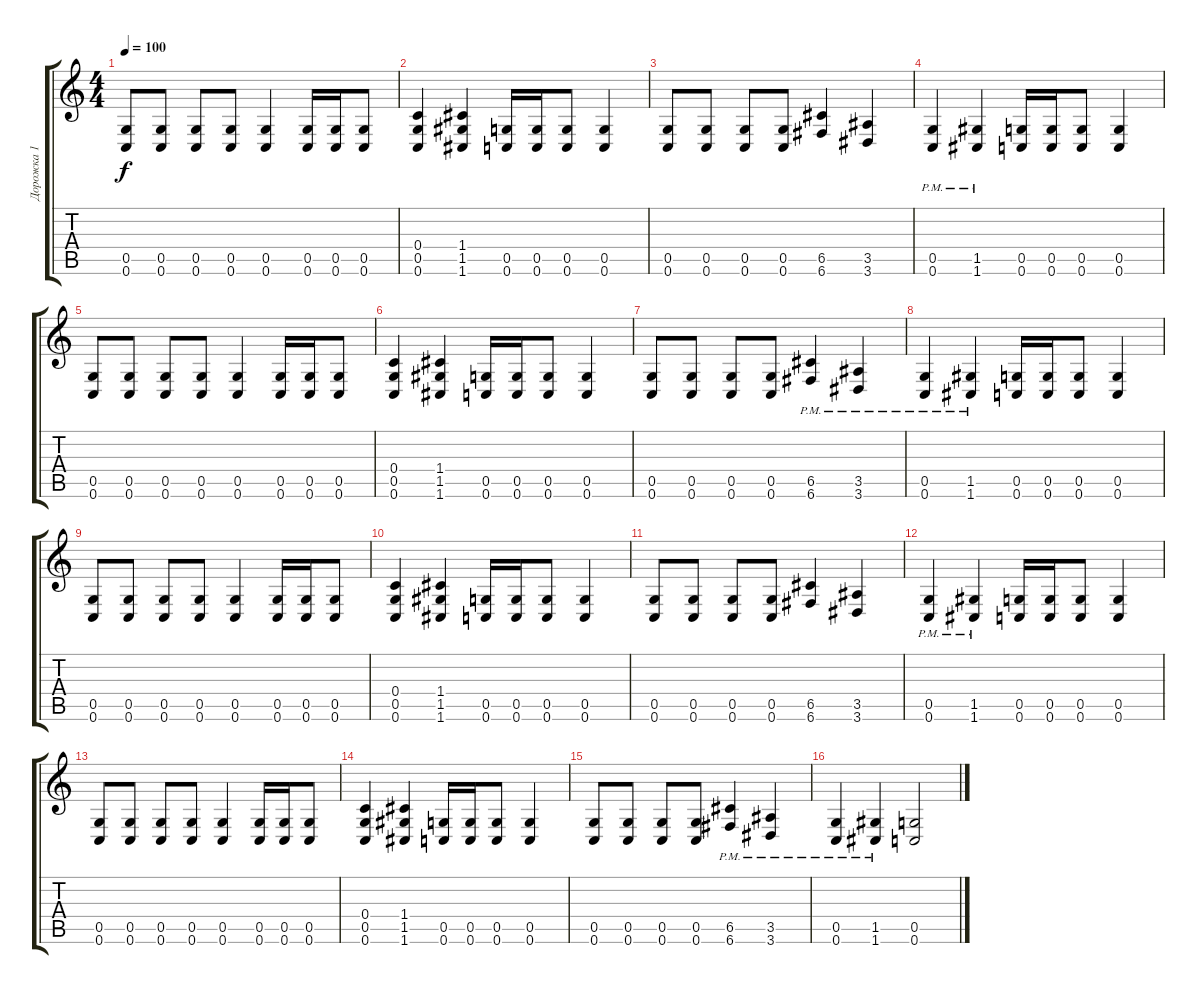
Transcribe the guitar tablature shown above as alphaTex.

\track ("Дорожка 1" "Дорожка 1") {instrument distortionguitar}
\staff {score tabs}
\tuning (D4 A3 F3 C3 G2 C2) {hide}
\ts (4 4)
\tempo 100
\clef g2
\ks c
(0.5 0.6).8{dy f} (0.5 0.6).8 (0.5 0.6).8 (0.5 0.6).8 (0.5 0.6).4 (0.5 0.6).16 (0.5 0.6).16 (0.5 0.6).8 |
(0.4 0.5 0.6).4 (1.4 1.5 1.6).4 (0.5 0.6).16 (0.5 0.6).16 (0.5 0.6).8 (0.5 0.6).4 |
(0.5 0.6).8 (0.5 0.6).8 (0.5 0.6).8 (0.5 0.6).8 (6.5 6.6).4 (3.5 3.6).4 |
(0.5{pm} 0.6{pm}).4 (1.5{pm} 1.6{pm}).4 (0.5 0.6).16 (0.5 0.6).16 (0.5 0.6).8 (0.5 0.6).4 |
(0.5 0.6).8 (0.5 0.6).8 (0.5 0.6).8 (0.5 0.6).8 (0.5 0.6).4 (0.5 0.6).16 (0.5 0.6).16 (0.5 0.6).8 |
(0.4 0.5 0.6).4 (1.4 1.5 1.6).4 (0.5 0.6).16 (0.5 0.6).16 (0.5 0.6).8 (0.5 0.6).4 |
(0.5 0.6).8 (0.5 0.6).8 (0.5 0.6).8 (0.5 0.6).8 (6.5{pm} 6.6{pm}).4 (3.5{pm} 3.6{pm}).4 |
(0.5{pm} 0.6{pm}).4 (1.5{pm} 1.6{pm}).4 (0.5 0.6).16 (0.5 0.6).16 (0.5 0.6).8 (0.5 0.6).4 |
(0.5 0.6).8 (0.5 0.6).8 (0.5 0.6).8 (0.5 0.6).8 (0.5 0.6).4 (0.5 0.6).16 (0.5 0.6).16 (0.5 0.6).8 |
(0.4 0.5 0.6).4 (1.4 1.5 1.6).4 (0.5 0.6).16 (0.5 0.6).16 (0.5 0.6).8 (0.5 0.6).4 |
(0.5 0.6).8 (0.5 0.6).8 (0.5 0.6).8 (0.5 0.6).8 (6.5 6.6).4 (3.5 3.6).4 |
(0.5{pm} 0.6{pm}).4 (1.5{pm} 1.6{pm}).4 (0.5 0.6).16 (0.5 0.6).16 (0.5 0.6).8 (0.5 0.6).4 |
(0.5 0.6).8 (0.5 0.6).8 (0.5 0.6).8 (0.5 0.6).8 (0.5 0.6).4 (0.5 0.6).16 (0.5 0.6).16 (0.5 0.6).8 |
(0.4 0.5 0.6).4 (1.4 1.5 1.6).4 (0.5 0.6).16 (0.5 0.6).16 (0.5 0.6).8 (0.5 0.6).4 |
(0.5 0.6).8 (0.5 0.6).8 (0.5 0.6).8 (0.5 0.6).8 (6.5{pm} 6.6{pm}).4 (3.5{pm} 3.6{pm}).4 |
(0.5{pm} 0.6{pm}).4 (1.5{pm} 1.6{pm}).4 (0.5 0.6).2
